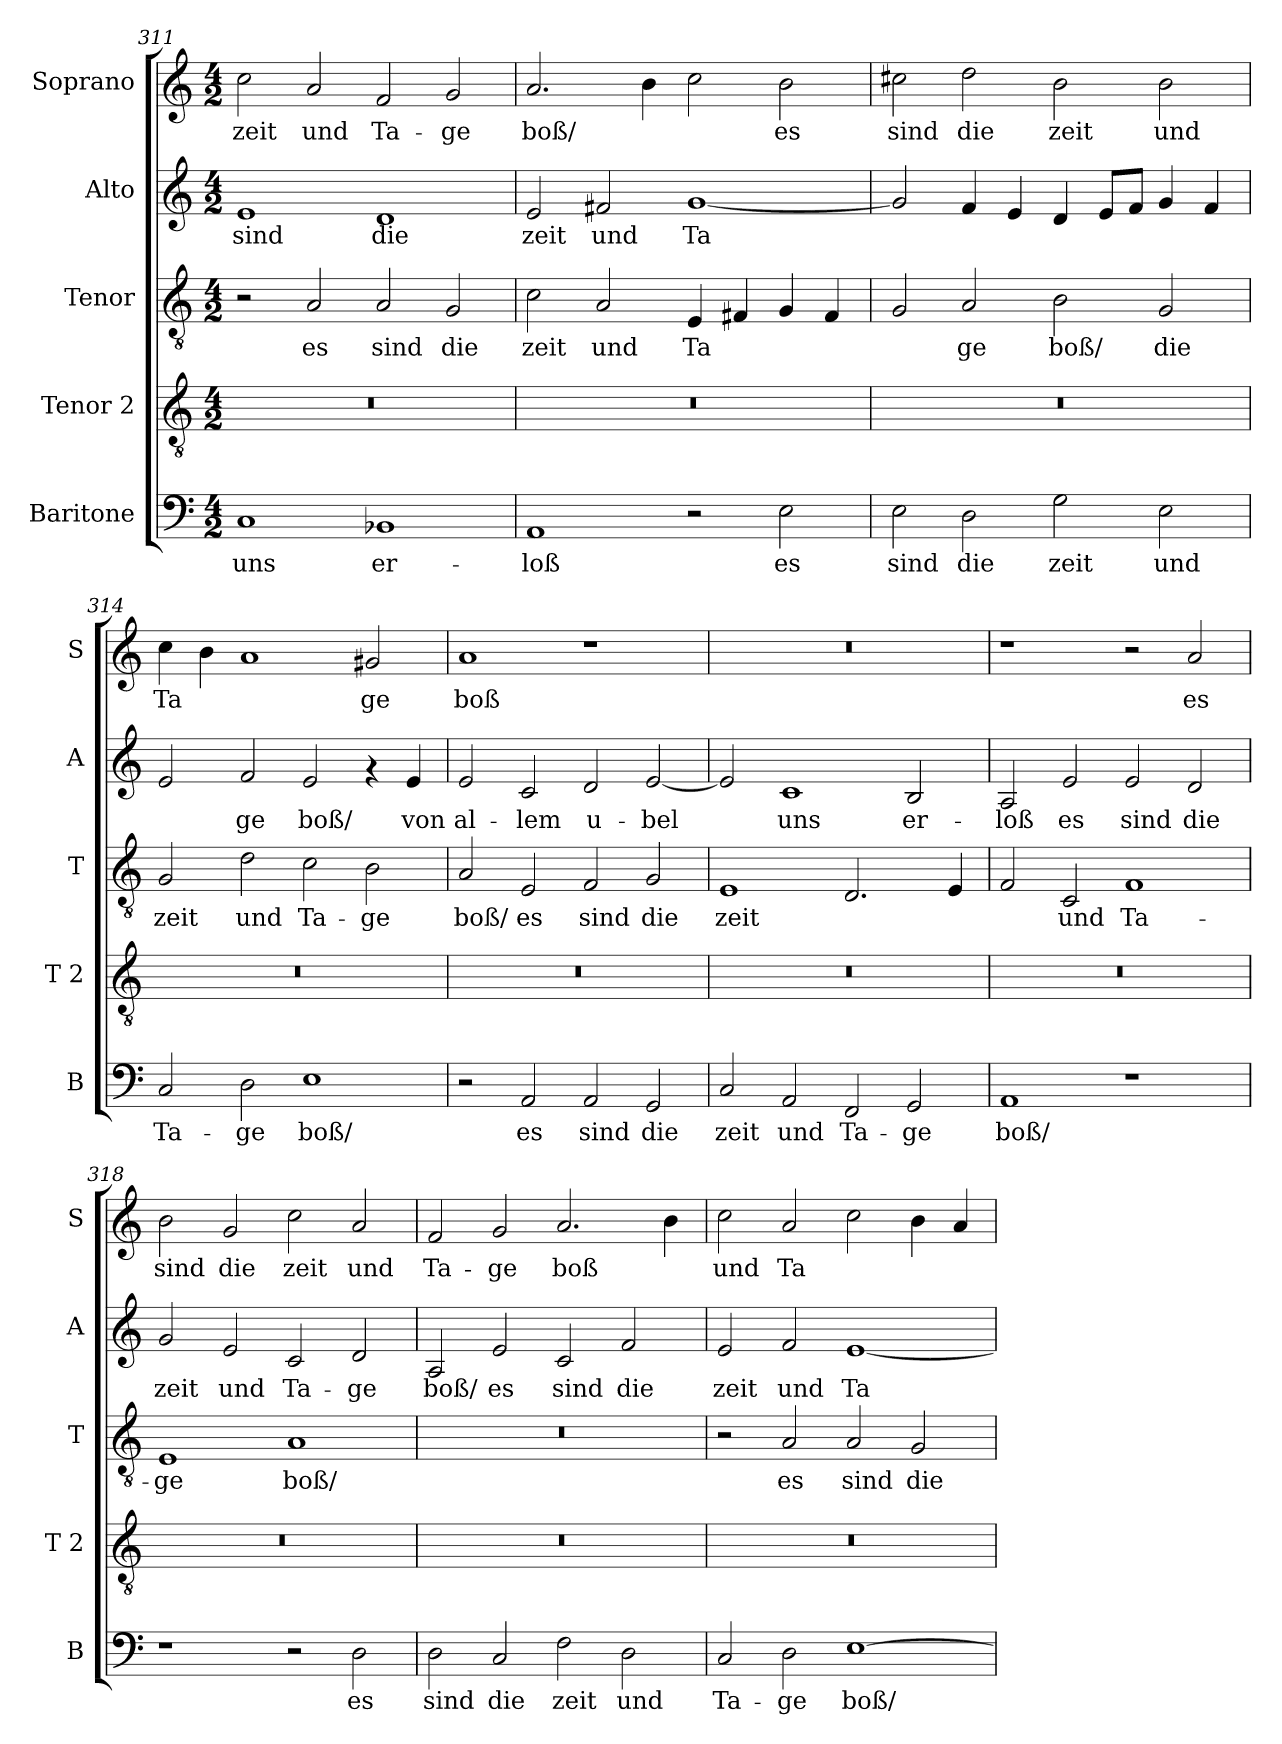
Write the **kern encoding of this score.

**kern	**text	**kern	**kern	**text	**kern	**text	**kern	**text
*part5	*part5	*part4	*part3	*part3	*part2	*part2	*part1	*part1
*staff5	*staff5	*staff4	*staff3	*staff3	*staff2	*staff2	*staff1	*staff1
*I"Baritone	*	*I"Tenor 2	*I"Tenor	*	*I"Alto	*	*I"Soprano	*
*I'B	*	*I'T 2	*I'T	*	*I'A	*	*I'S	*
*clefF4	*	*clefGv2	*clefGv2	*	*clefG2	*	*clefG2	*
*k[]	*	*k[]	*k[]	*	*k[]	*	*k[]	*
*C:	*	*C:	*C:	*	*C:	*	*C:	*
*M4/2	*	*M4/2	*M4/2	*	*M4/2	*	*M4/2	*
=311	=311	=311	=311	=311	=311	=311	=311	=311
!	!LO:LY:b:cj	!	!	!	!	!LO:LY:b:cj	!	!LO:LY:b:cj
1C	uns	0r	2r	.	1e	sind	2cc\	zeit
!	!	!	!	!LO:LY:b:cj	!	!	!	!LO:LY:b:cj
.	.	.	2A/	es	.	.	2a/	und
!	!LO:LY:b:cj	!	!	!LO:LY:b:cj	!	!LO:LY:b:cj	!	!LO:LY:b:cj
1BB-X	er-	.	2A/	sind	1d	die	2f/	Ta-
!	!	!	!	!LO:LY:b:cj	!	!	!	!LO:LY:b:cj
.	.	.	2G/	die	.	.	2g/	-ge
=312	=312	=312	=312	=312	=312	=312	=312	=312
!	!LO:LY:b:cj	!	!	!LO:LY:b:cj	!	!LO:LY:b:cj	!	!LO:LY:b:cj
1AA	-loß	0r	2c\	zeit	2e/	zeit	2.a/	boß/
!	!	!	!	!LO:LY:b:cj	!	!LO:LY:b:cj	!	!
.	.	.	2A/	und	2f#X/	und	.	.
!	!	!	!	!	!	!	!	!LO:LY:b:cj
.	.	.	.	.	.	.	4b\	.
!	!	!	!	!LO:LY:b:cj	!	!LO:LY:b:cj	!	!LO:LY:b:cj
2r	.	.	4E/	Ta-	[<1g	Ta-	2cc\	.
!	!	!	!	!LO:LY:b:cj	!	!	!	!
.	.	.	4F#X/	--	.	.	.	.
!	!LO:LY:b:cj	!	!	!LO:LY:b:cj	!	!	!	!LO:LY:b:cj
2E\	es	.	4G/	--	.	.	2b\	es
!	!	!	!	!LO:LY:b:cj	!	!	!	!
.	.	.	4F#/	--	.	.	.	.
=313	=313	=313	=313	=313	=313	=313	=313	=313
!	!LO:LY:b:cj	!	!	!LO:LY:b:cj	!	!LO:LY:b:cj	!	!LO:LY:b:cj
2E\	sind	0r	2G/	--	2g/]	--	2cc#X\	sind
!	!LO:LY:b:cj	!	!	!LO:LY:b:cj	!	!LO:LY:b:cj	!	!LO:LY:b:cj
2D\	die	.	2A/	-ge	4f/	--	2dd\	die
!	!	!	!	!	!	!LO:LY:b:cj	!	!
.	.	.	.	.	4e/	--	.	.
!	!LO:LY:b:cj	!	!	!LO:LY:b:cj	!	!LO:LY:b:cj	!	!LO:LY:b:cj
2G\	zeit	.	2B\	boß/	4d/	--	2b\	zeit
!	!	!	!	!	!	!LO:LY:b:cj	!	!
.	.	.	.	.	8e/L	--	.	.
!	!	!	!	!	!	!LO:LY:b:cj	!	!
.	.	.	.	.	8f/J	--	.	.
!	!LO:LY:b:cj	!	!	!LO:LY:b:cj	!	!LO:LY:b:cj	!	!LO:LY:b:cj
2E\	und	.	2G/	die	4g/	--	2b\	und
!	!	!	!	!	!	!LO:LY:b:cj	!	!
.	.	.	.	.	4f/	--	.	.
=314	=314	=314	=314	=314	=314	=314	=314	=314
!	!LO:LY:b:cj	!	!	!LO:LY:b:cj	!	!LO:LY:b:cj	!	!LO:LY:b:cj
2C/	Ta-	0r	2G/	zeit	2e/	--	4cc\	Ta
!	!	!	!	!	!	!	!	!LO:LY:b:cj
.	.	.	.	.	.	.	4b\	.
!	!LO:LY:b:cj	!	!	!LO:LY:b:cj	!	!LO:LY:b:cj	!	!LO:LY:b:cj
2D\	-ge	.	2d\	und	2f/	-ge	1a	.
!	!LO:LY:b:cj	!	!	!LO:LY:b:cj	!	!LO:LY:b:cj	!	!
1E	boß/	.	2c\	Ta-	2e/	boß/	.	.
!	!	!	!	!LO:LY:b:cj	!	!	!	!LO:LY:b:cj
.	.	.	2B\	-ge	4rf	.	2g#X/	ge
!	!	!	!	!	!	!LO:LY:b:cj	!	!
.	.	.	.	.	4e/	von	.	.
!!LO:PB:g=z
=315	=315	=315	=315	=315	=315	=315	=315	=315
!	!	!	!	!LO:LY:b:cj	!	!LO:LY:b:cj	!	!LO:LY:b:cj
2r	.	0r	2A/	boß/	2e/	al-	1a	boß
!	!LO:LY:b:cj	!	!	!LO:LY:b:cj	!	!LO:LY:b:cj	!	!
2AA/	es	.	2E/	es	2c/	-lem	.	.
!	!LO:LY:b:cj	!	!	!LO:LY:b:cj	!	!LO:LY:b:cj	!	!
2AA/	sind	.	2F/	sind	2d/	u-	1r	.
!	!LO:LY:b:cj	!	!	!LO:LY:b:cj	!	!LO:LY:b:cj	!	!
2GG/	die	.	2G/	die	[<2e/	-bel	.	.
=316	=316	=316	=316	=316	=316	=316	=316	=316
!	!LO:LY:b:cj	!	!	!LO:LY:b:cj	!	!LO:LY:b:cj	!	!
2C/	zeit	0r	1E	zeit	2e/]	.	0r	.
!	!LO:LY:b:cj	!	!	!	!	!LO:LY:b:cj	!	!
2AA/	und	.	.	.	1c	uns	.	.
!	!LO:LY:b:cj	!	!	!LO:LY:b:cj	!	!	!	!
2FF/	Ta-	.	2.D/	.	.	.	.	.
!	!LO:LY:b:cj	!	!	!	!	!LO:LY:b:cj	!	!
2GG/	-ge	.	.	.	2B/	er-	.	.
!	!	!	!	!LO:LY:b:cj	!	!	!	!
.	.	.	4E/	.	.	.	.	.
=317	=317	=317	=317	=317	=317	=317	=317	=317
!	!LO:LY:b:cj	!	!	!LO:LY:b:cj	!	!LO:LY:b:cj	!	!
1AA	boß/	0r	2F/	.	2A/	-loß	1r	.
!	!	!	!	!LO:LY:b:cj	!	!LO:LY:b:cj	!	!
.	.	.	2C/	und	2e/	es	.	.
!	!	!	!	!LO:LY:b:cj	!	!LO:LY:b:cj	!	!
1r	.	.	1F	Ta-	2e/	sind	2r	.
!	!	!	!	!	!	!LO:LY:b:cj	!	!LO:LY:b:cj
.	.	.	.	.	2d/	die	2a/	es
=318	=318	=318	=318	=318	=318	=318	=318	=318
!	!	!	!	!LO:LY:b:cj	!	!LO:LY:b:cj	!	!LO:LY:b:cj
1r	.	0r	1E	-ge	2g/	zeit	2b\	sind
!	!	!	!	!	!	!LO:LY:b:cj	!	!LO:LY:b:cj
.	.	.	.	.	2e/	und	2g/	die
!	!	!	!	!LO:LY:b:cj	!	!LO:LY:b:cj	!	!LO:LY:b:cj
2r	.	.	1A	boß/	2c/	Ta-	2cc\	zeit
!	!LO:LY:b:cj	!	!	!	!	!LO:LY:b:cj	!	!LO:LY:b:cj
2D\	es	.	.	.	2d/	-ge	2a/	und
=319	=319	=319	=319	=319	=319	=319	=319	=319
!	!LO:LY:b:cj	!	!	!	!	!LO:LY:b:cj	!	!LO:LY:b:cj
2D\	sind	0r	0r	.	2A/	boß/	2f/	Ta-
!	!LO:LY:b:cj	!	!	!	!	!LO:LY:b:cj	!	!LO:LY:b:cj
2C/	die	.	.	.	2e/	es	2g/	-ge
!	!LO:LY:b:cj	!	!	!	!	!LO:LY:b:cj	!	!LO:LY:b:cj
2F\	zeit	.	.	.	2c/	sind	2.a/	boß
!	!LO:LY:b:cj	!	!	!	!	!LO:LY:b:cj	!	!
2D\	und	.	.	.	2f/	die	.	.
!	!	!	!	!	!	!	!	!LO:LY:b:cj
.	.	.	.	.	.	.	4b\	.
=320	=320	=320	=320	=320	=320	=320	=320	=320
!	!LO:LY:b:cj	!	!	!	!	!LO:LY:b:cj	!	!LO:LY:b:cj
2C/	Ta-	0r	2r	.	2e/	zeit	2cc\	und
!	!LO:LY:b:cj	!	!	!LO:LY:b:cj	!	!LO:LY:b:cj	!	!LO:LY:b:cj
2D\	-ge	.	2A/	es	2f/	und	2a/	Ta-
!	!LO:LY:b:cj	!	!	!LO:LY:b:cj	!	!LO:LY:b:cj	!	!LO:LY:b:cj
[<1E	boß/	.	2A/	sind	[<1e	Ta-	2cc\	--
!	!	!	!	!LO:LY:b:cj	!	!	!	!LO:LY:b:cj
.	.	.	2G/	die	.	.	4b\	--
!	!	!	!	!	!	!	!	!LO:LY:b:cj
.	.	.	.	.	.	.	4a/	--
=	=	=	=	=	=	=	=	=
*-	*-	*-	*-	*-	*-	*-	*-	*-
